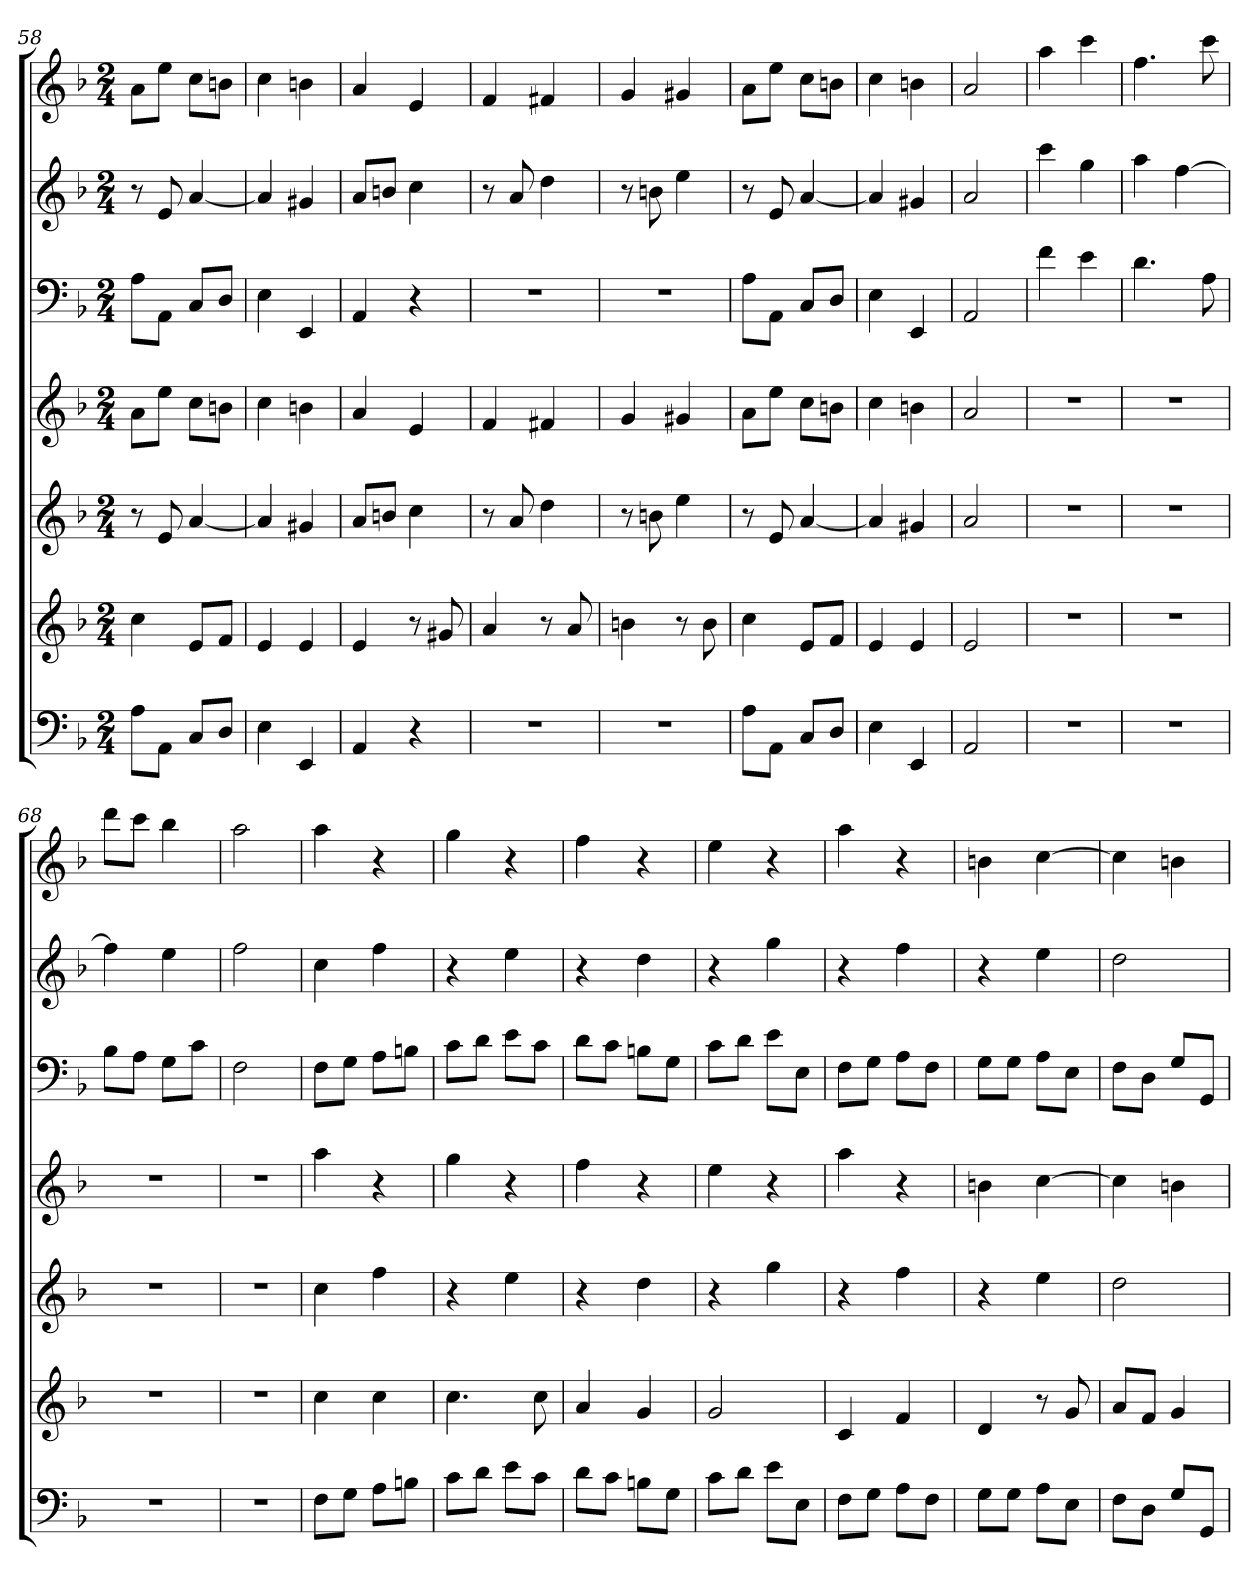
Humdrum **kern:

**kern	**kern	**kern	**kern	**kern	**kern	**kern
*part7	*part6	*part5	*part4	*part3	*part2	*part1
*staff7	*staff6	*staff5	*staff4	*staff3	*staff2	*staff1
*k[b-]	*k[b-]	*k[b-]	*k[b-]	*k[b-]	*k[b-]	*k[b-]
*d:	*d:	*d:	*d:	*d:	*d:	*d:
*M2/4	*M2/4	*M2/4	*M2/4	*M2/4	*M2/4	*M2/4
=58	=58	=58	=58	=58	=58	=58
8AL	4cc	8r	8aL	8AL	8r	8aL
8AAJ	.	8e	8eeJ	8AAJ	8e	8eeJ
8CL	8eL	[4a	8ccL	8CL	[4a	8ccL
8DJ	8fJ	.	8bnJ	8DJ	.	8bnJ
=59	=59	=59	=59	=59	=59	=59
4E	4e	4a]	4cc	4E	4a]	4cc
4EE	4e	4g#X	4bn	4EE	4g#X	4bn
=60	=60	=60	=60	=60	=60	=60
4AA	4e	8aL	4a	4AA	8aL	4a
.	.	8bnJ	.	.	8bnJ	.
4r	8r	4cc	4e	4r	4cc	4e
.	8g#X	.	.	.	.	.
=61	=61	=61	=61	=61	=61	=61
2r	4a	8r	4f	2r	8r	4f
.	.	8a	.	.	8a	.
.	8r	4dd	4f#X	.	4dd	4f#X
.	8a	.	.	.	.	.
=62	=62	=62	=62	=62	=62	=62
2r	4bn	8r	4g	2r	8r	4g
.	.	8bn	.	.	8bn	.
.	8r	4ee	4g#X	.	4ee	4g#X
.	8b	.	.	.	.	.
=63	=63	=63	=63	=63	=63	=63
8AL	4cc	8r	8aL	8AL	8r	8aL
8AAJ	.	8e	8eeJ	8AAJ	8e	8eeJ
8CL	8eL	[4a	8ccL	8CL	[4a	8ccL
8DJ	8fJ	.	8bnJ	8DJ	.	8bnJ
=64	=64	=64	=64	=64	=64	=64
4E	4e	4a]	4cc	4E	4a]	4cc
4EE	4e	4g#X	4bn	4EE	4g#X	4bn
=65	=65	=65	=65	=65	=65	=65
2AA	2e	2a	2a	2AA	2a	2a
=66	=66	=66	=66	=66	=66	=66
2r	2r	2r	2r	4f	4ccc	4aa
.	.	.	.	4e	4gg	4ccc
=67	=67	=67	=67	=67	=67	=67
2r	2r	2r	2r	4.d	4aa	4.ff
.	.	.	.	.	[4ff	.
.	.	.	.	8A	.	8ccc
=68	=68	=68	=68	=68	=68	=68
2r	2r	2r	2r	8B-L	4ff]	8dddL
.	.	.	.	8AJ	.	8cccJ
.	.	.	.	8GL	4ee	4bb-
.	.	.	.	8cJ	.	.
=69	=69	=69	=69	=69	=69	=69
2r	2r	2r	2r	2F	2ff	2aa
=70	=70	=70	=70	=70	=70	=70
8FL	4cc	4cc	4aa	8FL	4cc	4aa
8GJ	.	.	.	8GJ	.	.
8AL	4cc	4ff	4r	8AL	4ff	4r
8BnJ	.	.	.	8BnJ	.	.
=71	=71	=71	=71	=71	=71	=71
8cL	4.cc	4r	4gg	8cL	4r	4gg
8dJ	.	.	.	8dJ	.	.
8eL	.	4ee	4r	8eL	4ee	4r
8cJ	8cc	.	.	8cJ	.	.
=72	=72	=72	=72	=72	=72	=72
8dL	4a	4r	4ff	8dL	4r	4ff
8cJ	.	.	.	8cJ	.	.
8BnL	4g	4dd	4r	8BnL	4dd	4r
8GJ	.	.	.	8GJ	.	.
=73	=73	=73	=73	=73	=73	=73
8cL	2g	4r	4ee	8cL	4r	4ee
8dJ	.	.	.	8dJ	.	.
8eL	.	4gg	4r	8eL	4gg	4r
8EJ	.	.	.	8EJ	.	.
=74	=74	=74	=74	=74	=74	=74
8FL	4c	4r	4aa	8FL	4r	4aa
8GJ	.	.	.	8GJ	.	.
8AL	4f	4ff	4r	8AL	4ff	4r
8FJ	.	.	.	8FJ	.	.
=75	=75	=75	=75	=75	=75	=75
8GL	4d	4r	4bn	8GL	4r	4bn
8GJ	.	.	.	8GJ	.	.
8AL	8r	4ee	[4cc	8AL	4ee	[4cc
8EJ	8g	.	.	8EJ	.	.
=76	=76	=76	=76	=76	=76	=76
8FL	8aL	2dd	4cc]	8FL	2dd	4cc]
8DJ	8fJ	.	.	8DJ	.	.
8GL	4g	.	4bn	8GL	.	4bn
8GGJ	.	.	.	8GGJ	.	.
=	=	=	=	=	=	=
*-	*-	*-	*-	*-	*-	*-
